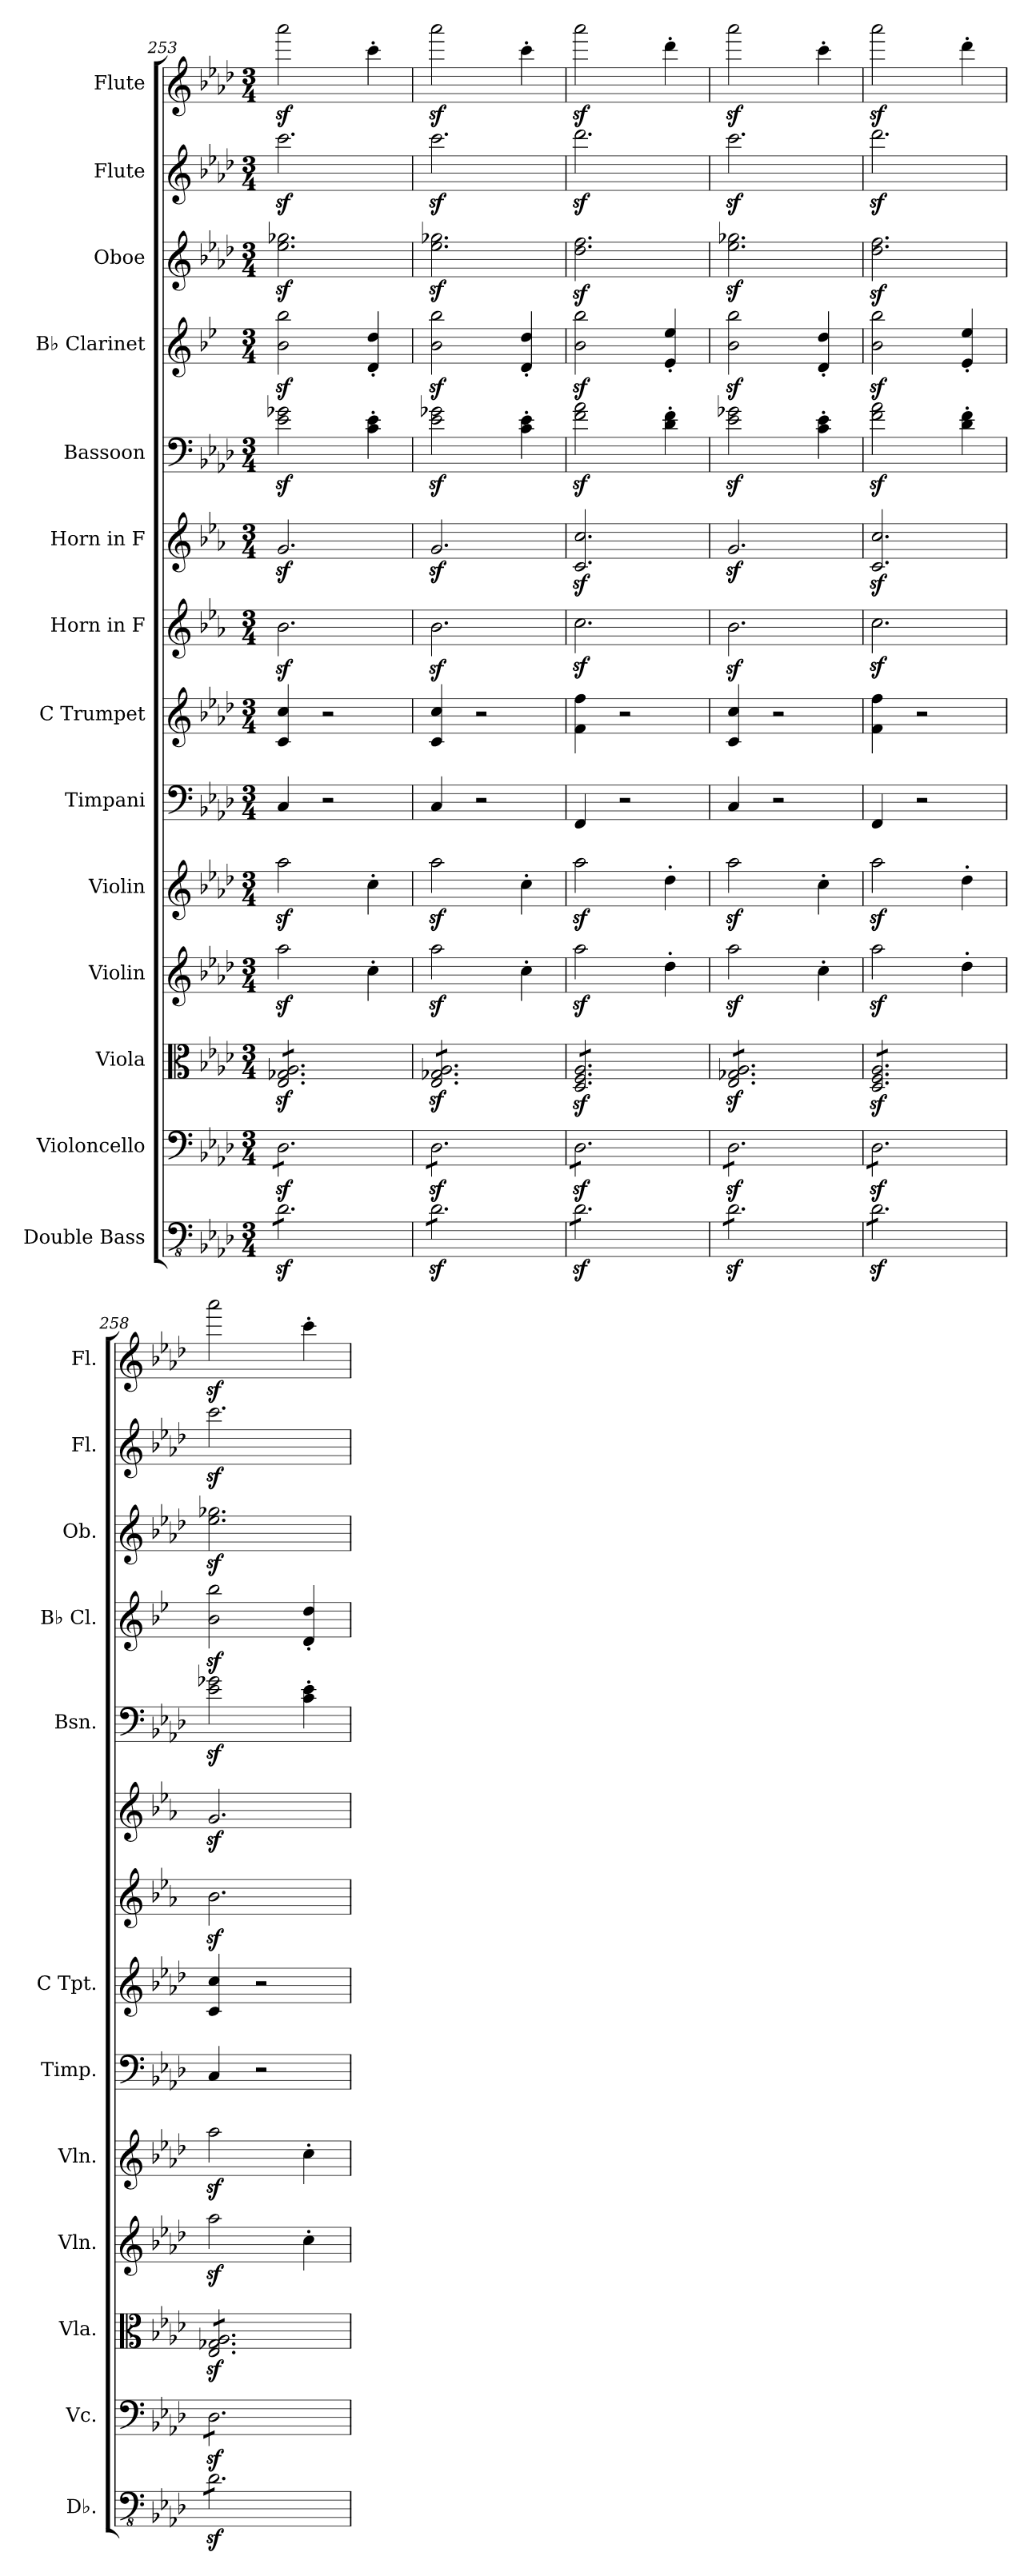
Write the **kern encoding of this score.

**kern	**kern	**kern	**kern	**kern	**kern	**kern	**kern	**kern	**kern	**kern	**kern	**kern	**kern
*part14	*part13	*part12	*part11	*part10	*part9	*part8	*part7	*part6	*part5	*part4	*part3	*part2	*part1
*staff14	*staff13	*staff12	*staff11	*staff10	*staff9	*staff8	*staff7	*staff6	*staff5	*staff4	*staff3	*staff2	*staff1
*I"Double Bass	*I"Violoncello	*I"Viola	*I"Violin	*I"Violin	*I"Timpani	*I"C Trumpet	*I"Horn in F	*I"Horn in F	*I"Bassoon	*I"B♭ Clarinet	*I"Oboe	*I"Flute	*I"Flute
*I'Db.	*I'Vc.	*I'Vla.	*I'Vln.	*I'Vln.	*I'Timp.	*I'C Tpt.	*	*	*I'Bsn.	*I'B♭ Cl.	*I'Ob.	*I'Fl.	*I'Fl.
*clefFv4	*clefF4	*clefC3	*clefG2	*clefG2	*clefF4	*clefG2	*clefG2	*clefG2	*clefF4	*clefG2	*clefG2	*clefG2	*clefG2
*ITrd7c12	*	*	*	*	*	*	*ITrd4c7	*ITrd4c7	*	*ITrd1c2	*	*	*
*k[b-e-a-d-]	*k[b-e-a-d-]	*k[b-e-a-d-]	*k[b-e-a-d-]	*k[b-e-a-d-]	*k[b-e-a-d-]	*k[b-e-a-d-]	*k[b-e-a-d-]	*k[b-e-a-d-]	*k[b-e-a-d-]	*k[b-e-a-d-]	*k[b-e-a-d-]	*k[b-e-a-d-]	*k[b-e-a-d-]
*M3/4	*M3/4	*M3/4	*M3/4	*M3/4	*M3/4	*M3/4	*M3/4	*M3/4	*M3/4	*M3/4	*M3/4	*M3/4	*M3/4
=253	=253	=253	=253	=253	=253	=253	=253	=253	=253	=253	=253	=253	=253
*tremolo	*	*	*	*	*	*	*	*	*	*	*	*	*
*	*tremolo	*	*	*	*	*	*	*	*	*	*	*	*
*	*	*tremolo	*	*	*	*	*	*	*	*	*	*	*
8DD-z<\L	8D-z<\L	8E-/z< 8G-X/z< 8A-/z<L	2aa-z<\	2aa-z<\	4C/	4c/ 4cc/	2.e-z<\	2.cz</	2e-\z< 2g-X\z<	2a-\z< 2aa-\z<	2.ee-\z< 2.gg-X\z<	2.cccz<\	2aaa-z<\
8DD-z<\	8D-z<\	8E-/z< 8G-X/z< 8A-/z<	.	.	.	.	.	.	.	.	.	.	.
8DD-z<\	8D-z<\	8E-/z< 8G-X/z< 8A-/z<	.	.	2r	2r	.	.	.	.	.	.	.
8DD-z<\	8D-z<\	8E-/z< 8G-X/z< 8A-/z<	.	.	.	.	.	.	.	.	.	.	.
8DD-z<\	8D-z<\	8E-/z< 8G-X/z< 8A-/z<	4cc'\	4cc'\	.	.	.	.	4c\' 4e-\'	4c/' 4cc/'	.	.	4ccc'\
8DD-z<\J	8D-z<\J	8E-/z< 8G-X/z< 8A-/z<J	.	.	.	.	.	.	.	.	.	.	.
=254	=254	=254	=254	=254	=254	=254	=254	=254	=254	=254	=254	=254	=254
8DD-z<\L	8D-z<\L	8E-/z< 8G-X/z< 8A-/z<L	2aa-z<\	2aa-z<\	4C/	4c/ 4cc/	2.e-z<\	2.cz</	2e-\z< 2g-X\z<	2a-\z< 2aa-\z<	2.ee-\z< 2.gg-X\z<	2.cccz<\	2aaa-z<\
8DD-z<\	8D-z<\	8E-/z< 8G-X/z< 8A-/z<	.	.	.	.	.	.	.	.	.	.	.
8DD-z<\	8D-z<\	8E-/z< 8G-X/z< 8A-/z<	.	.	2r	2r	.	.	.	.	.	.	.
8DD-z<\	8D-z<\	8E-/z< 8G-X/z< 8A-/z<	.	.	.	.	.	.	.	.	.	.	.
8DD-z<\	8D-z<\	8E-/z< 8G-X/z< 8A-/z<	4cc'\	4cc'\	.	.	.	.	4c\' 4e-\'	4c/' 4cc/'	.	.	4ccc'\
8DD-z<\J	8D-z<\J	8E-/z< 8G-X/z< 8A-/z<J	.	.	.	.	.	.	.	.	.	.	.
=255	=255	=255	=255	=255	=255	=255	=255	=255	=255	=255	=255	=255	=255
8DD-z<\L	8D-z<\L	8D-/z< 8F/z< 8A-/z<L	2aa-z<\	2aa-z<\	4FF/	4f\ 4ff\	2.fz<\	2.F/z< 2.f/z<	2f\z< 2a-\z<	2a-\z< 2aa-\z<	2.dd-\z< 2.ff\z<	2.ddd-z<\	2aaa-z<\
8DD-z<\	8D-z<\	8D-/z< 8F/z< 8A-/z<	.	.	.	.	.	.	.	.	.	.	.
8DD-z<\	8D-z<\	8D-/z< 8F/z< 8A-/z<	.	.	2r	2r	.	.	.	.	.	.	.
8DD-z<\	8D-z<\	8D-/z< 8F/z< 8A-/z<	.	.	.	.	.	.	.	.	.	.	.
8DD-z<\	8D-z<\	8D-/z< 8F/z< 8A-/z<	4dd-'\	4dd-'\	.	.	.	.	4d-\' 4f\'	4d-/' 4dd-/'	.	.	4ddd-'\
8DD-z<\J	8D-z<\J	8D-/z< 8F/z< 8A-/z<J	.	.	.	.	.	.	.	.	.	.	.
=256	=256	=256	=256	=256	=256	=256	=256	=256	=256	=256	=256	=256	=256
8DD-z<\L	8D-z<\L	8E-/z< 8G-X/z< 8A-/z<L	2aa-z<\	2aa-z<\	4C/	4c/ 4cc/	2.e-z<\	2.cz</	2e-\z< 2g-X\z<	2a-\z< 2aa-\z<	2.ee-\z< 2.gg-X\z<	2.cccz<\	2aaa-z<\
8DD-z<\	8D-z<\	8E-/z< 8G-X/z< 8A-/z<	.	.	.	.	.	.	.	.	.	.	.
8DD-z<\	8D-z<\	8E-/z< 8G-X/z< 8A-/z<	.	.	2r	2r	.	.	.	.	.	.	.
8DD-z<\	8D-z<\	8E-/z< 8G-X/z< 8A-/z<	.	.	.	.	.	.	.	.	.	.	.
8DD-z<\	8D-z<\	8E-/z< 8G-X/z< 8A-/z<	4cc'\	4cc'\	.	.	.	.	4c\' 4e-\'	4c/' 4cc/'	.	.	4ccc'\
8DD-z<\J	8D-z<\J	8E-/z< 8G-X/z< 8A-/z<J	.	.	.	.	.	.	.	.	.	.	.
=257	=257	=257	=257	=257	=257	=257	=257	=257	=257	=257	=257	=257	=257
8DD-z<\L	8D-z<\L	8D-/z< 8F/z< 8A-/z<L	2aa-z<\	2aa-z<\	4FF/	4f\ 4ff\	2.fz<\	2.F/z< 2.f/z<	2f\z< 2a-\z<	2a-\z< 2aa-\z<	2.dd-\z< 2.ff\z<	2.ddd-z<\	2aaa-z<\
8DD-z<\	8D-z<\	8D-/z< 8F/z< 8A-/z<	.	.	.	.	.	.	.	.	.	.	.
8DD-z<\	8D-z<\	8D-/z< 8F/z< 8A-/z<	.	.	2r	2r	.	.	.	.	.	.	.
8DD-z<\	8D-z<\	8D-/z< 8F/z< 8A-/z<	.	.	.	.	.	.	.	.	.	.	.
8DD-z<\	8D-z<\	8D-/z< 8F/z< 8A-/z<	4dd-'\	4dd-'\	.	.	.	.	4d-\' 4f\'	4d-/' 4dd-/'	.	.	4ddd-'\
8DD-z<\J	8D-z<\J	8D-/z< 8F/z< 8A-/z<J	.	.	.	.	.	.	.	.	.	.	.
=258	=258	=258	=258	=258	=258	=258	=258	=258	=258	=258	=258	=258	=258
8DD-z<\L	8D-z<\L	8E-/z< 8G-X/z< 8A-/z<L	2aa-z<\	2aa-z<\	4C/	4c/ 4cc/	2.e-z<\	2.cz</	2e-\z< 2g-X\z<	2a-\z< 2aa-\z<	2.ee-\z< 2.gg-X\z<	2.cccz<\	2aaa-z<\
8DD-z<\	8D-z<\	8E-/z< 8G-X/z< 8A-/z<	.	.	.	.	.	.	.	.	.	.	.
8DD-z<\	8D-z<\	8E-/z< 8G-X/z< 8A-/z<	.	.	2r	2r	.	.	.	.	.	.	.
8DD-z<\	8D-z<\	8E-/z< 8G-X/z< 8A-/z<	.	.	.	.	.	.	.	.	.	.	.
8DD-z<\	8D-z<\	8E-/z< 8G-X/z< 8A-/z<	4cc'\	4cc'\	.	.	.	.	4c\' 4e-\'	4c/' 4cc/'	.	.	4ccc'\
8DD-z<\J	8D-z<\J	8E-/z< 8G-X/z< 8A-/z<J	.	.	.	.	.	.	.	.	.	.	.
*	*	*Xtremolo	*	*	*	*	*	*	*	*	*	*	*
*	*Xtremolo	*	*	*	*	*	*	*	*	*	*	*	*
*Xtremolo	*	*	*	*	*	*	*	*	*	*	*	*	*
=	=	=	=	=	=	=	=	=	=	=	=	=	=
*-	*-	*-	*-	*-	*-	*-	*-	*-	*-	*-	*-	*-	*-
